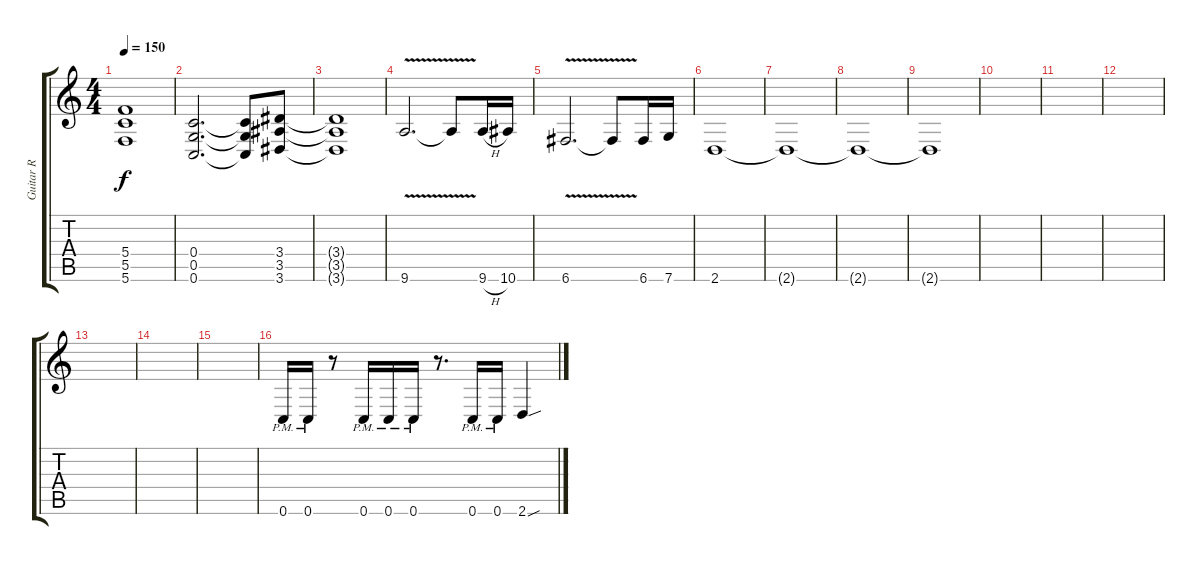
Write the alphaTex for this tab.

\track ("Guitar R" "Guitar R") {instrument overdrivenguitar}
\staff {score tabs}
\tuning (D4 A3 F3 C3 G2 C2) {hide}
\ts (4 4)
\tempo 150
\clef g2
\ks c
(5.4{t} 5.5{t} 5.6{t}).1{dy f} |
(0.4 0.5 0.6).2{d} (0.4{t} 0.5{t} 0.6{t}).8 (3.4 3.5 3.6).8 |
(3.4{t} 3.5{t} 3.6{t}).1 |
9.6{v}.2{d} 9.6{t}.8 9.6{h}.16 10.6.16 |
6.6{v}.2{d} 6.6{t}.8 6.6.16 7.6.16 |
2.6.1 |
2.6{t}.1 |
2.6{t}.1 |
2.6{t}.1 |
|
|
|
|
|
|
0.6{pm}.16 0.6{pm}.16 r.8 0.6{pm}.16 0.6{pm}.16 0.6{pm}.16 r.8{d} 0.6{pm}.16 0.6{pm}.16 2.6{sou}.4
